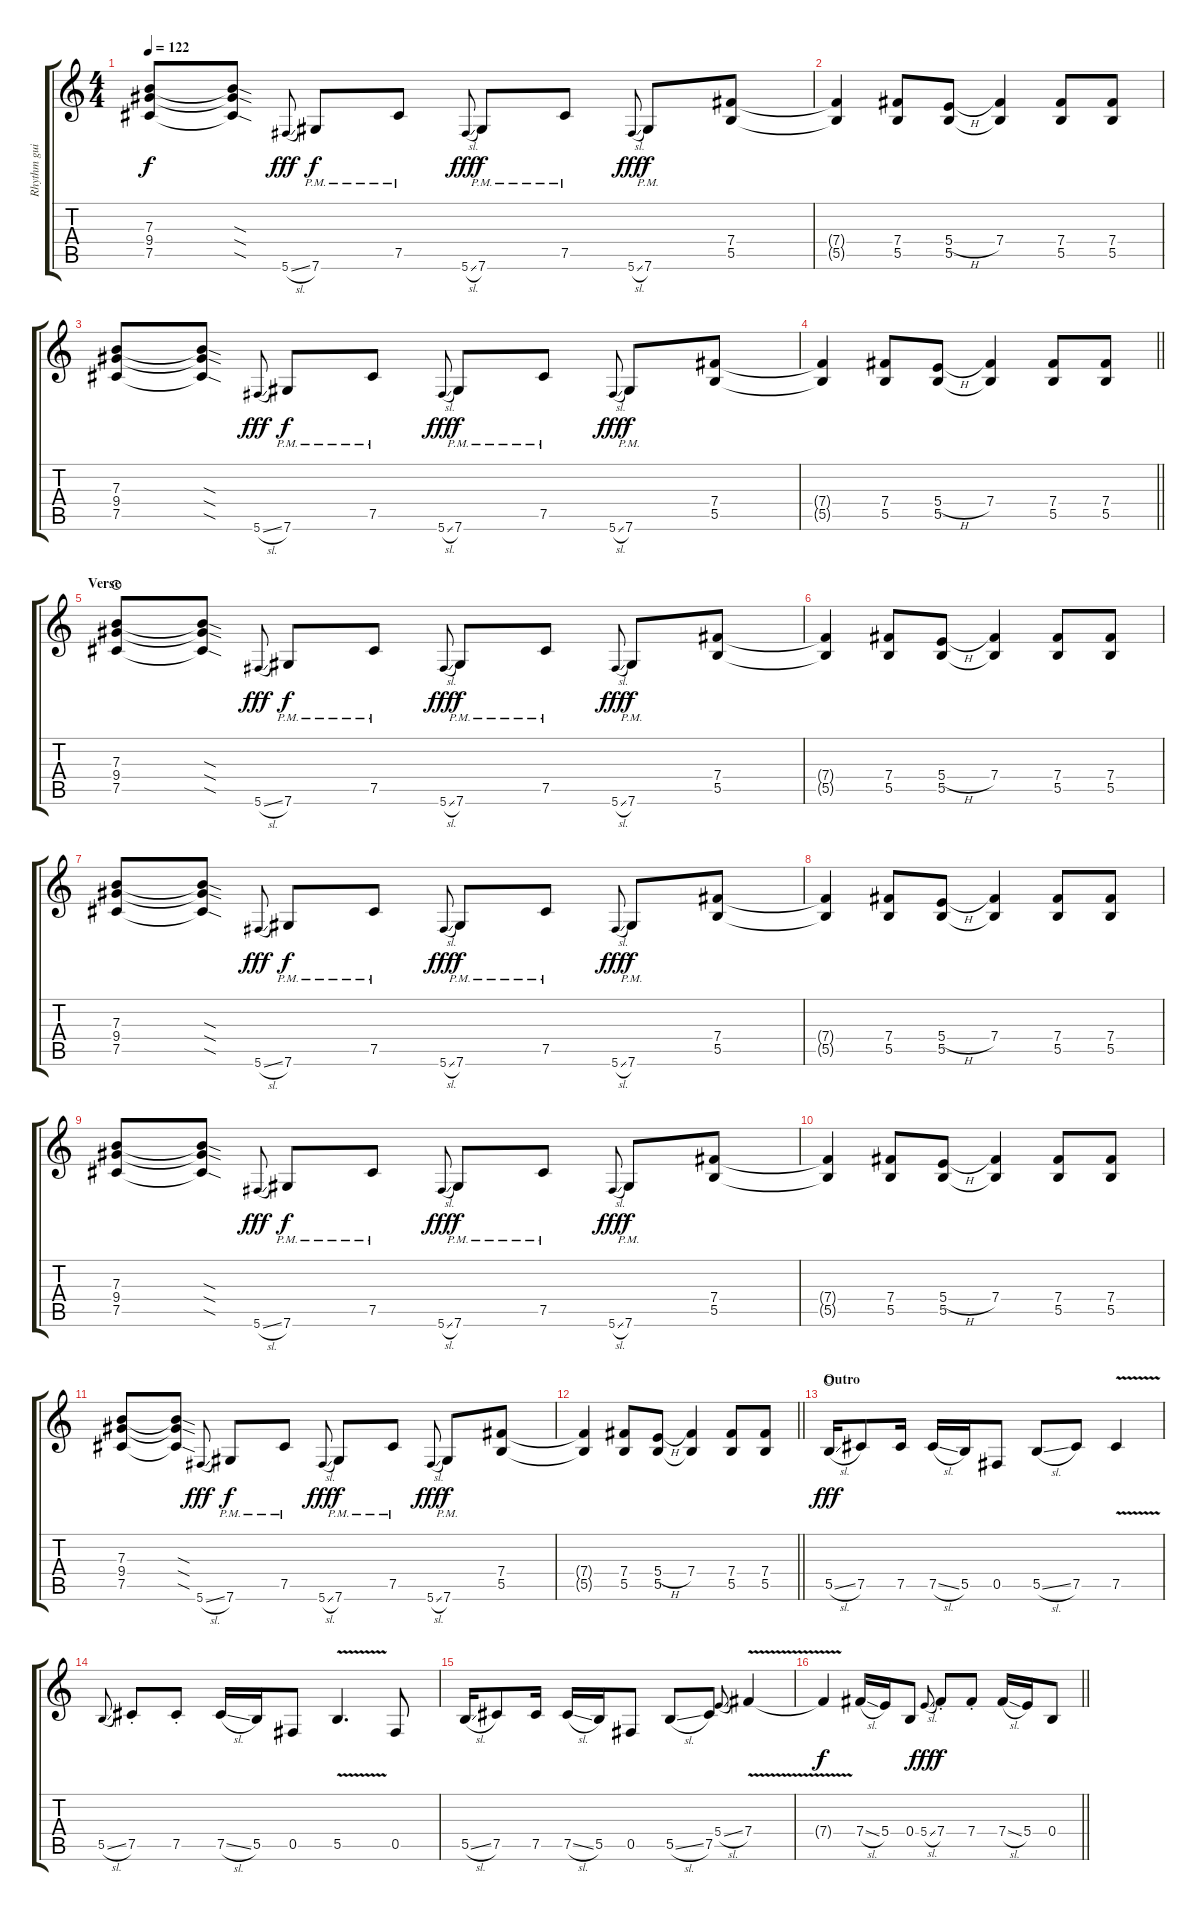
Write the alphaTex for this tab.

\track ("Rhythm guitar 1" "Rhythm gui") {instrument distortionguitar}
\staff {score tabs}
\tuning (Db4 Ab3 E3 B2 Gb2 Db2) {hide}
\ts (4 4)
\tempo 122
\clef g2
\ks c
(7.3 9.4 7.5).8{dy f} (7.3{sod t} 9.4{sod t} 7.5{sod t}).8 5.6{sl}.8{gr onbeat dy fff} 7.6{pm}.8{dy f} 7.5{pm}.8 5.6{sl}.8{gr onbeat dy fff} 7.6{pm}.8{dy f} 7.5{pm}.8 5.6{sl}.8{gr onbeat dy fff} 7.6{pm}.8{dy f} (7.4 5.5).8 |
(7.4{t} 5.5{t}).4 (7.4 5.5).8 (5.4{h} 5.5).8 (7.4 5.5{t}).4 (7.4 5.5).8 (7.4 5.5).8 |
(7.3 9.4 7.5).8 (7.3{sod t} 9.4{sod t} 7.5{sod t}).8 5.6{sl}.8{gr onbeat dy fff} 7.6{pm}.8{dy f} 7.5{pm}.8 5.6{sl}.8{gr onbeat dy fff} 7.6{pm}.8{dy f} 7.5{pm}.8 5.6{sl}.8{gr onbeat dy fff} 7.6{pm}.8{dy f} (7.4 5.5).8 |
\barLineRight lightlight
(7.4{t} 5.5{t}).4 (7.4 5.5).8 (5.4{h} 5.5).8 (7.4 5.5{t}).4 (7.4 5.5).8 (7.4 5.5).8 |
\section ("" "Verse")
(7.3 9.4 7.5).8{waho} (7.3{sod t} 9.4{sod t} 7.5{sod t}).8 5.6{sl}.8{gr onbeat dy fff} 7.6{pm}.8{dy f} 7.5{pm}.8 5.6{sl}.8{gr onbeat dy fff} 7.6{pm}.8{dy f} 7.5{pm}.8 5.6{sl}.8{gr onbeat dy fff} 7.6{pm}.8{dy f} (7.4 5.5).8 |
(7.4{t} 5.5{t}).4 (7.4 5.5).8 (5.4{h} 5.5).8 (7.4 5.5{t}).4 (7.4 5.5).8 (7.4 5.5).8 |
(7.3 9.4 7.5).8 (7.3{sod t} 9.4{sod t} 7.5{sod t}).8 5.6{sl}.8{gr onbeat dy fff} 7.6{pm}.8{dy f} 7.5{pm}.8 5.6{sl}.8{gr onbeat dy fff} 7.6{pm}.8{dy f} 7.5{pm}.8 5.6{sl}.8{gr onbeat dy fff} 7.6{pm}.8{dy f} (7.4 5.5).8 |
(7.4{t} 5.5{t}).4 (7.4 5.5).8 (5.4{h} 5.5).8 (7.4 5.5{t}).4 (7.4 5.5).8 (7.4 5.5).8 |
(7.3 9.4 7.5).8 (7.3{sod t} 9.4{sod t} 7.5{sod t}).8 5.6{sl}.8{gr onbeat dy fff} 7.6{pm}.8{dy f} 7.5{pm}.8 5.6{sl}.8{gr onbeat dy fff} 7.6{pm}.8{dy f} 7.5{pm}.8 5.6{sl}.8{gr onbeat dy fff} 7.6{pm}.8{dy f} (7.4 5.5).8 |
(7.4{t} 5.5{t}).4 (7.4 5.5).8 (5.4{h} 5.5).8 (7.4 5.5{t}).4 (7.4 5.5).8 (7.4 5.5).8 |
(7.3 9.4 7.5).8 (7.3{sod t} 9.4{sod t} 7.5{sod t}).8 5.6{sl}.8{gr onbeat dy fff} 7.6{pm}.8{dy f} 7.5{pm}.8 5.6{sl}.8{gr onbeat dy fff} 7.6{pm}.8{dy f} 7.5{pm}.8 5.6{sl}.8{gr onbeat dy fff} 7.6{pm}.8{dy f} (7.4 5.5).8 |
\barLineRight lightlight
(7.4{t} 5.5{t}).4 (7.4 5.5).8 (5.4{h} 5.5).8 (7.4 5.5{t}).4 (7.4 5.5).8 (7.4 5.5).8 |
\section ("" "Outro")
5.5{sl}.16{dy fff waho} 7.5.8 7.5.16 7.5{sl}.16 5.5.16 0.5.8 5.5{sl}.8 7.5.8 7.5{v}.4 |
5.5{sl}.8{gr onbeat} 7.5{st}.8 7.5{st}.8 7.5{sl}.16 5.5.16 0.5.8 5.5{v}.4{d} 0.5.8 |
5.5{sl}.16 7.5.8 7.5.16 7.5{sl}.16 5.5.16 0.5.8 5.5{sl}.8 7.5.8 5.4{sl}.8{gr onbeat} 7.4{v}.4 |
\barLineRight lightlight
7.4{t}.4{dy f} 7.4{sl}.16 5.4.16 0.4.8 5.4{sl}.8{gr onbeat dy fff} 7.4{st}.8{dy f} 7.4{st}.8 7.4{sl}.16 5.4.16 0.4.8
